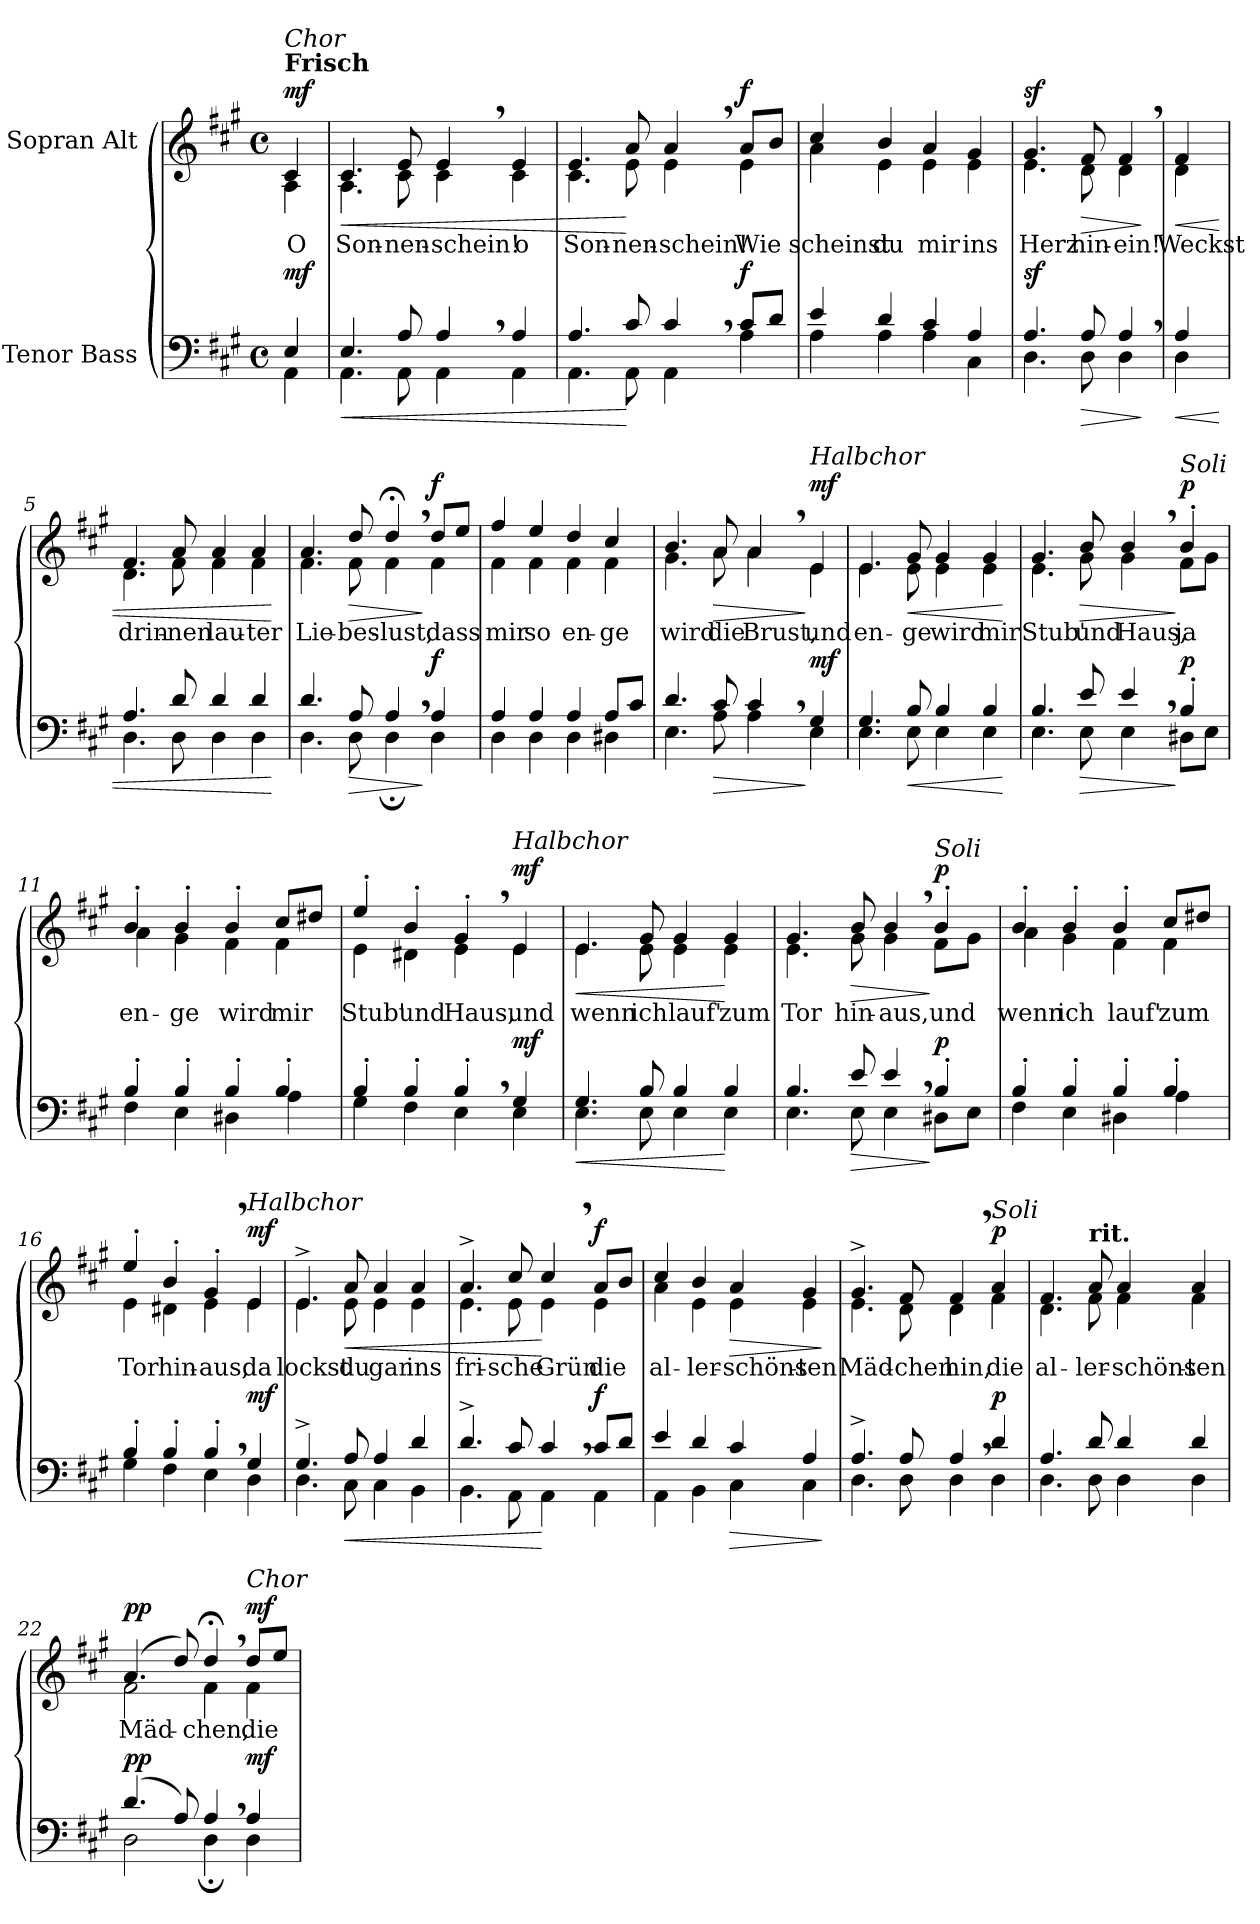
**kern	**dynam	**kern	**text	**dynam
*part2	*part2	*part1	*part1	*part1
*staff2	*staff2	*staff1	*staff1	*staff1
*I"Tenor Bass	*	*I"Sopran Alt	*	*
*clefF4	*	*clefG2	*	*
*k[f#c#g#]	*	*k[f#c#g#]	*	*
*M4/4	*	*M4/4	*	*
*met(c)	*	*met(c)	*	*
=	=	=	=	=
*^	*	*^	*	*
!	!	!	!LO:TX:a:B:t=Frisch	!	!	!
!	!	!	!LO:TX:a:i:t=Chor	!	!	!
!	!	!LO:DY:a	!	!	!	!LO:DY:a
4E/	4AA\	mf	4c#/	4A\	O	mf
=1	=1	=1	=1	=1	=1	=1
!	!	!LO:HP:b	!	!	!	!LO:HP:b
4.E/	4.AA\	<	4.c#/	4.A\	Son-	<
8A/	8AA\	.	8e/	8c#\	-nen-	.
4A,/	4AA\	.	4e,/	4c#\	-schein!	.
4A/	4AA\	.	4e/	4c#\	o	.
=2	=2	=2	=2	=2	=2	=2
4.A/	4.AA\	.	4.e/	4.c#\	Son-	.
8c#/	8AA\	[	8a/	8e\	-nen-	[
4c#,/	4AA\	.	4a,/	4e\	-schein!	.
!	!	!LO:DY:a	!	!	!	!LO:DY:a
8c#/L	4A\	f	8a/L	4e\	Wie	f
8d/J	.	.	8b/J	.	.	.
=3	=3	=3	=3	=3	=3	=3
4e/	4A\	.	4cc#/	4a\	scheinst	.
4d/	4A\	.	4b/	4e\	du	.
4c#/	4A\	.	4a/	4e\	mir	.
4A/	4C#\	.	4g#/	4e\	ins	.
=4	=4	=4	=4	=4	=4	=4
!	!	!LO:DY:a	!	!	!	!LO:DY:a
4.A/	4.D\	sf	4.g#/	4.e\	Herz	sf
!	!	!LO:HP:b	!	!	!	!LO:HP:b
8A/	8D\	>	8f#/	8d\	hin-	>
4A,/	4D\	.	4f#,/	4d\	-ein!	.
*v	*v	*	*	*	*	*
*	*	*v	*v	*	*
.	]	.	.	]
!!LO:LB:g=z
=4X1	=4X1	=4X1	=4X1	=4X1
!	!LO:HP:b	!	!	!LO:HP:b
*^	*	*^	*	*
4A/	4D\	<	4f#/	4d\	Weckst	<
=5	=5	=5	=5	=5	=5	=5
4.A/	4.D\	.	4.f#/	4.d\	drin-	.
8d/	8D\	.	8a/	8f#\	-nen	.
4d/	4D\	.	4a/	4f#\	lau-	.
4d/	4D\	.	4a/	4f#\	-ter	.
*v	*v	*	*	*	*	*
*	*	*v	*v	*	*
.	[	.	.	[
=6	=6	=6	=6	=6
*^	*	*^	*	*
4.d/	4.D\	.	4.a/	4.f#\	Lie-	.
!	!	!LO:HP:b	!	!	!	!LO:HP:b
8A/	8D\	>	8dd/	8f#\	-bes-	>
4A,/	4D;\	.	4dd;<,/	4f#\	-lust,	.
!	!	!LO:DY:n=1:a	!	!	!	!LO:DY:n=1:a
4A/	4D\	] f	8dd/L	4f#\	dass	] f
.	.	.	8ee/J	.	.	.
=7	=7	=7	=7	=7	=7	=7
4A/	4D\	.	4ff#/	4f#\	mir	.
4A/	4D\	.	4ee/	4f#\	so	.
4A/	4D\	.	4dd/	4f#\	en-	.
8A/L	4D#X\	.	4cc#/	4f#\	-ge	.
8c#/J	.	.	.	.	.	.
=8	=8	=8	=8	=8	=8	=8
4.d/	4.E\	.	4.b/	4.g#\	wird	.
!	!	!LO:HP:b	!	!	!	!LO:HP:b
8c#/	8A\	>	8a/	8a\	die	>
4c#,/	4A\	.	4a,/	4a\	Brust,	.
!	!	!	!LO:TX:a:i:t=Halbchor	!	!	!
!	!	!LO:DY:n=1:a	!	!	!	!LO:DY:n=1:a
4G#/	4E\	] mf	4e/	4e\	und	] mf
!!LO:LB:g=z	!!
=9	=9	=9	=9	=9	=9	=9
4.G#/	4.E\	.	4.e/	4.e\	en-	.
!	!	!LO:HP:b	!	!	!	!LO:HP:b
8B/	8E\	<	8g#/	8e\	-ge	<
4B/	4E\	.	4g#/	4e\	wird	.
4B/	4E\	.	4g#/	4e\	mir	.
*v	*v	*	*	*	*	*
*	*	*v	*v	*	*
.	[	.	.	[
=10	=10	=10	=10	=10
*^	*	*^	*	*
4.B/	4.E\	.	4.g#/	4.e\	Stub'	.
!	!	!LO:HP:b	!	!	!	!LO:HP:b
8e/	8E\	>	8b/	8g#\	und	>
4e,/	4E\	.	4b,/	4g#\	Haus,	.
!	!	!	!LO:TX:a:i:t=Soli	!	!	!
!	!	!LO:DY:n=1:a	!	!	!	!LO:DY:n=1:a
4B'/	8D#X\L	] p	4b'/	8f#\L	ja	] p
.	8E\J	.	.	8g#\J	.	.
=11	=11	=11	=11	=11	=11	=11
4B'/	4F#\	.	4b'/	4a\	en-	.
4B'/	4E\	.	4b'/	4g#\	-ge	.
4B'/	4D#X\	.	4b'/	4f#\	wird	.
4B'/	4A\	.	8cc#/L	4f#\	mir	.
.	.	.	8dd#X/J	.	.	.
=12	=12	=12	=12	=12	=12	=12
4B'/	4G#\	.	4ee'/	4e\	Stub'	.
4B'/	4F#\	.	4b'/	4d#X\	und	.
4B',/	4E\	.	4g#',/	4e\	Haus,	.
!	!	!	!LO:TX:a:i:t=Halbchor	!	!	!
!	!	!LO:DY:a	!	!	!	!LO:DY:a
4G#/	4E\	mf	4e/	4e\	und	mf
!!LO:LB:g=z	!!
=13	=13	=13	=13	=13	=13	=13
!	!	!LO:HP:b	!	!	!	!LO:HP:b
4.G#/	4.E\	<	4.e/	4.e\	wenn	<
8B/	8E\	.	8g#/	8e\	ich	.
4B/	4E\	.	4g#/	4e\	lauf'	.
4B/	4E\	[	4g#/	4e\	zum	[
=14	=14	=14	=14	=14	=14	=14
4.B/	4.E\	.	4.g#/	4.e\	Tor	.
!	!	!LO:HP:b	!	!	!	!LO:HP:b
8e/	8E\	>	8b/	8g#\	hin-	>
4e,/	4E\	.	4b,/	4g#\	-aus,	.
!	!	!	!LO:TX:a:i:t=Soli	!	!	!
!	!	!LO:DY:n=1:a	!	!	!	!LO:DY:n=1:a
4B'/	8D#X\L	] p	4b'/	8f#\L	und	] p
.	8E\J	.	.	8g#\J	.	.
=15	=15	=15	=15	=15	=15	=15
4B'/	4F#\	.	4b'/	4a\	wenn	.
4B'/	4E\	.	4b'/	4g#\	ich	.
4B'/	4D#X\	.	4b'/	4f#\	lauf'	.
4B'/	4A\	.	8cc#/L	4f#\	zum	.
.	.	.	8dd#X/J	.	.	.
=16	=16	=16	=16	=16	=16	=16
4B'/	4G#\	.	4ee'/	4e\	Tor	.
4B'/	4F#\	.	4b'/	4d#X\	hin-	.
4B',/	4E\	.	4g#',/	4e\	-aus,	.
!	!	!	!LO:TX:a:i:t=Halbchor	!	!	!
!	!	!LO:DY:a	!	!	!	!LO:DY:a
4G#/	4D\	mf	4e/	4e\	da	mf
!!LO:LB:g=z	!!
=17	=17	=17	=17	=17	=17	=17
4.G#^/	4.D\	.	4.e^/	4.e\	lockst	.
!	!	!LO:HP:b	!	!	!	!LO:HP:b
8A/	8C#\	<	8a/	8e\	du	<
4A/	4C#\	.	4a/	4e\	gar	.
4d/	4BB\	.	4a/	4e\	ins	.
=18	=18	=18	=18	=18	=18	=18
4.d^/	4.BB\	.	4.a^/	4.e\	fri-	.
8c#/	8AA\	.	8cc#/	8e\	-sche	.
4c#,/	4AA\	[	4cc#,/	4e\	Grün	[
!	!	!LO:DY:a	!	!	!	!LO:DY:a
8c#/L	4AA\	f	8a/L	4e\	die	f
8d/J	.	.	8b/J	.	.	.
=19	=19	=19	=19	=19	=19	=19
4e/	4AA\	.	4cc#/	4a\	al-	.
4d/	4BB\	.	4b/	4e\	-ler-	.
!	!	!LO:HP:b	!	!	!	!LO:HP:b
4c#/	4C#\	>	4a/	4e\	-schöns-	>
4A/	4C#\	.	4g#/	4e\	-ten	.
*v	*v	*	*	*	*	*
*	*	*v	*v	*	*
.	]	.	.	]
=20	=20	=20	=20	=20
*^	*	*^	*	*
4.A^/	4.D\	.	4.g#^/	4.e\	Mäd-	.
8A/	8D\	.	8f#/	8d\	-chen	.
4A,/	4D\	.	4f#,/	4d\	hin,	.
!	!	!	!LO:TX:a:i:t=Soli	!	!	!
!	!	!LO:DY:a	!	!	!	!LO:DY:a
4d/	4D\	p	4a/	4f#\	die	p
!!LO:PB:g=z	!!
=21	=21	=21	=21	=21	=21	=21
4.A/	4.D\	.	4.f#/	4.d\	al-	.
!	!	!	!LO:TX:a:B:t=rit.	!	!	!
8d/	8D\	.	8a/	8f#\	-ler-	.
4d/	4D\	.	4a/	4f#\	-schöns-	.
4d/	4D\	.	4a/	4f#\	-ten	.
=22	=22	=22	=22	=22	=22	=22
!	!	!LO:DY:a	!	!	!	!LO:DY:a
(4.d/	2D\	pp	(4.a/	2f#\	Mäd-	pp
8A/)	.	.	8dd/)	.	.	.
4A,/	4D;\	.	4dd;<,/	4f#\	-chen,	.
!	!	!	!LO:TX:a:i:t=Chor	!	!	!
!	!	!LO:DY:a	!	!	!	!LO:DY:a
4A/	4D\	mf	8dd/L	4f#\	die	mf
.	.	.	8ee/J	.	.	.
*v	*v	*	*	*	*	*
*	*	*v	*v	*	*
=	=	=	=	=
*-	*-	*-	*-	*-
